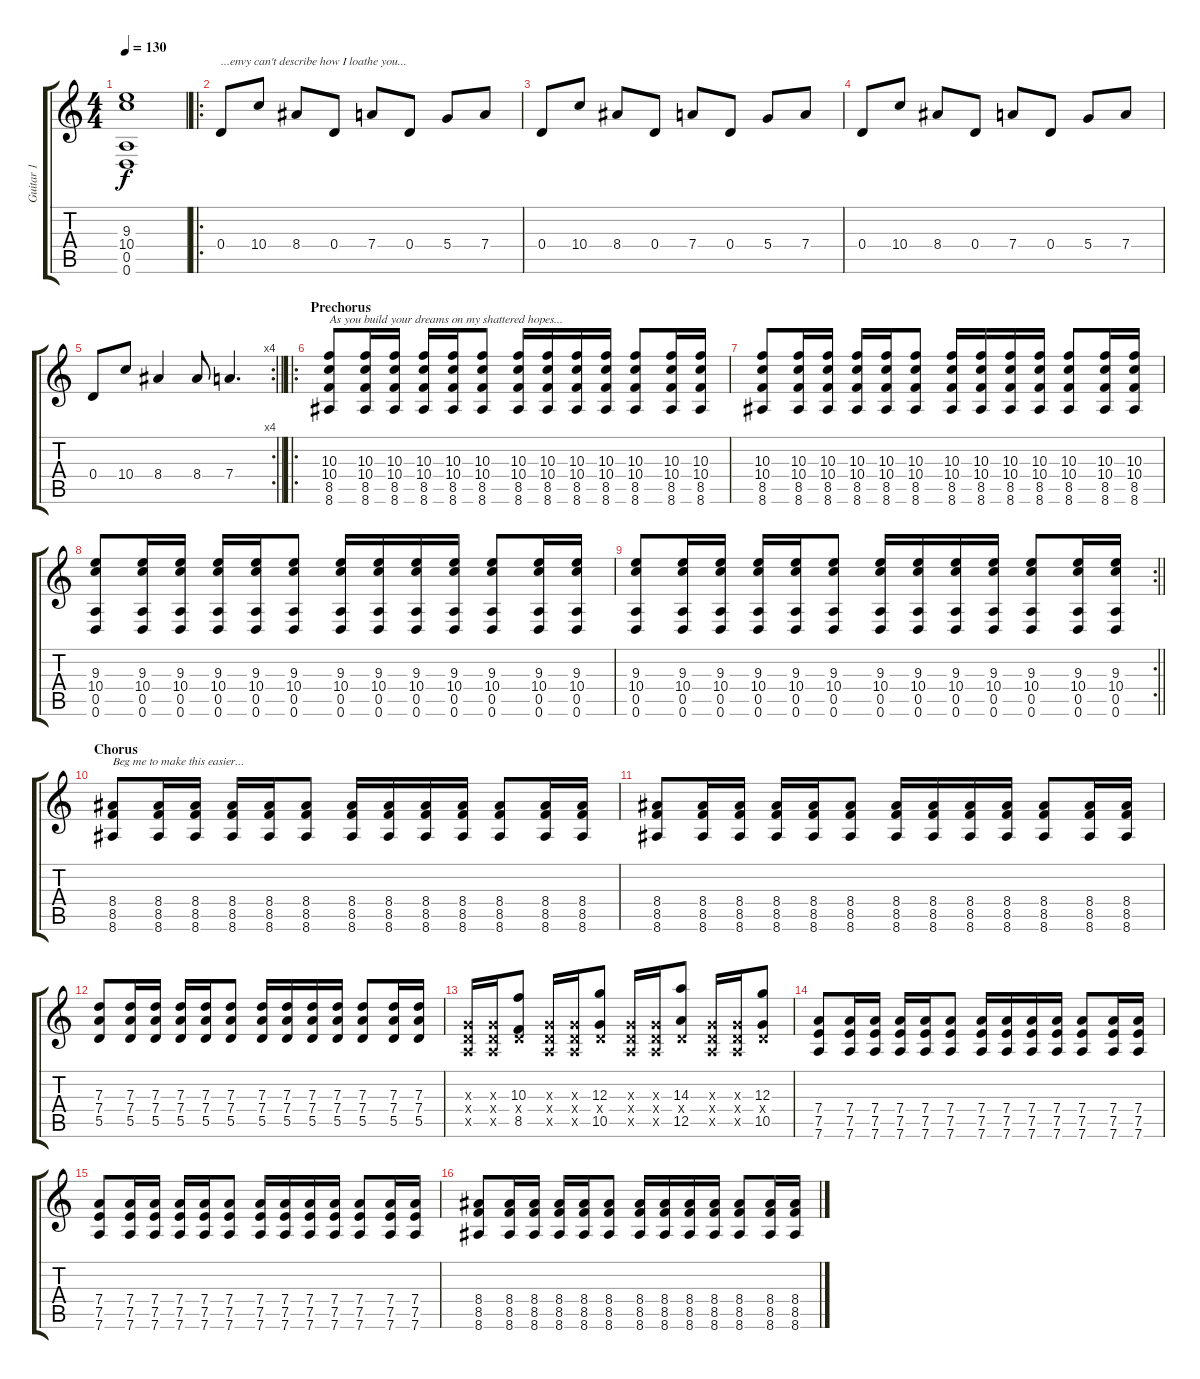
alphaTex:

\track ("Guitar 1" "Guitar 1") {instrument acousticguitarsteel}
\staff {score tabs}
\tuning (E4 B3 G3 D3 A2 D2) {hide}
\ts (4 4)
\tempo 130
\clef g2
\ks c
(9.3{t} 10.4{t} 0.5{t} 0.6{t}).1{dy f} |
\ro
0.4.8{txt "...envy can't describe how I loathe you..."} 10.4.8 8.4.8 0.4.8 7.4.8 0.4.8 5.4.8 7.4.8 |
0.4.8 10.4.8 8.4.8 0.4.8 7.4.8 0.4.8 5.4.8 7.4.8 |
0.4.8 10.4.8 8.4.8 0.4.8 7.4.8 0.4.8 5.4.8 7.4.8 |
\rc 4
\barLineRight lightlight
0.4.8 10.4.8 8.4.4 8.4.8 7.4.4{d} |
\ro
\section ("" "Prechorus")
(10.3 10.4 8.5 8.6).8{txt "As you build your dreams on my shattered hopes..."} (10.3 10.4 8.5 8.6).16 (10.3 10.4 8.5 8.6).16 (10.3 10.4 8.5 8.6).16 (10.3 10.4 8.5 8.6).16 (10.3 10.4 8.5 8.6).8 (10.3 10.4 8.5 8.6).16 (10.3 10.4 8.5 8.6).16 (10.3 10.4 8.5 8.6).16 (10.3 10.4 8.5 8.6).16 (10.3 10.4 8.5 8.6).8 (10.3 10.4 8.5 8.6).16 (10.3 10.4 8.5 8.6).16 |
(10.3 10.4 8.5 8.6).8 (10.3 10.4 8.5 8.6).16 (10.3 10.4 8.5 8.6).16 (10.3 10.4 8.5 8.6).16 (10.3 10.4 8.5 8.6).16 (10.3 10.4 8.5 8.6).8 (10.3 10.4 8.5 8.6).16 (10.3 10.4 8.5 8.6).16 (10.3 10.4 8.5 8.6).16 (10.3 10.4 8.5 8.6).16 (10.3 10.4 8.5 8.6).8 (10.3 10.4 8.5 8.6).16 (10.3 10.4 8.5 8.6).16 |
(9.3 10.4 0.5 0.6).8 (9.3 10.4 0.5 0.6).16 (9.3 10.4 0.5 0.6).16 (9.3 10.4 0.5 0.6).16 (9.3 10.4 0.5 0.6).16 (9.3 10.4 0.5 0.6).8 (9.3 10.4 0.5 0.6).16 (9.3 10.4 0.5 0.6).16 (9.3 10.4 0.5 0.6).16 (9.3 10.4 0.5 0.6).16 (9.3 10.4 0.5 0.6).8 (9.3 10.4 0.5 0.6).16 (9.3 10.4 0.5 0.6).16 |
\rc 2
\barLineRight lightlight
(9.3 10.4 0.5 0.6).8 (9.3 10.4 0.5 0.6).16 (9.3 10.4 0.5 0.6).16 (9.3 10.4 0.5 0.6).16 (9.3 10.4 0.5 0.6).16 (9.3 10.4 0.5 0.6).8 (9.3 10.4 0.5 0.6).16 (9.3 10.4 0.5 0.6).16 (9.3 10.4 0.5 0.6).16 (9.3 10.4 0.5 0.6).16 (9.3 10.4 0.5 0.6).8 (9.3 10.4 0.5 0.6).16 (9.3 10.4 0.5 0.6).16 |
\section ("" "Chorus")
(8.4 8.5 8.6).8{txt "Beg me to make this easier..."} (8.4 8.5 8.6).16 (8.4 8.5 8.6).16 (8.4 8.5 8.6).16 (8.4 8.5 8.6).16 (8.4 8.5 8.6).8 (8.4 8.5 8.6).16 (8.4 8.5 8.6).16 (8.4 8.5 8.6).16 (8.4 8.5 8.6).16 (8.4 8.5 8.6).8 (8.4 8.5 8.6).16 (8.4 8.5 8.6).16 |
(8.4 8.5 8.6).8 (8.4 8.5 8.6).16 (8.4 8.5 8.6).16 (8.4 8.5 8.6).16 (8.4 8.5 8.6).16 (8.4 8.5 8.6).8 (8.4 8.5 8.6).16 (8.4 8.5 8.6).16 (8.4 8.5 8.6).16 (8.4 8.5 8.6).16 (8.4 8.5 8.6).8 (8.4 8.5 8.6).16 (8.4 8.5 8.6).16 |
(7.3 7.4 5.5).8 (7.3 7.4 5.5).16 (7.3 7.4 5.5).16 (7.3 7.4 5.5).16 (7.3 7.4 5.5).16 (7.3 7.4 5.5).8 (7.3 7.4 5.5).16 (7.3 7.4 5.5).16 (7.3 7.4 5.5).16 (7.3 7.4 5.5).16 (7.3 7.4 5.5).8 (7.3 7.4 5.5).16 (7.3 7.4 5.5).16 |
(0.3{x} 0.4{x} 0.5{x}).16 (0.3{x} 0.4{x} 0.5{x}).16 (10.3 0.4{x} 8.5).8 (0.3{x} 0.4{x} 0.5{x}).16 (0.3{x} 0.4{x} 0.5{x}).16 (12.3 0.4{x} 10.5).8 (0.3{x} 0.4{x} 0.5{x}).16 (0.3{x} 0.4{x} 0.5{x}).16 (14.3 0.4{x} 12.5).8 (0.3{x} 0.4{x} 0.5{x}).16 (0.3{x} 0.4{x} 0.5{x}).16 (12.3 0.4{x} 10.5).8 |
(7.4 7.5 7.6).8 (7.4 7.5 7.6).16 (7.4 7.5 7.6).16 (7.4 7.5 7.6).16 (7.4 7.5 7.6).16 (7.4 7.5 7.6).8 (7.4 7.5 7.6).16 (7.4 7.5 7.6).16 (7.4 7.5 7.6).16 (7.4 7.5 7.6).16 (7.4 7.5 7.6).8 (7.4 7.5 7.6).16 (7.4 7.5 7.6).16 |
(7.4 7.5 7.6).8 (7.4 7.5 7.6).16 (7.4 7.5 7.6).16 (7.4 7.5 7.6).16 (7.4 7.5 7.6).16 (7.4 7.5 7.6).8 (7.4 7.5 7.6).16 (7.4 7.5 7.6).16 (7.4 7.5 7.6).16 (7.4 7.5 7.6).16 (7.4 7.5 7.6).8 (7.4 7.5 7.6).16 (7.4 7.5 7.6).16 |
(8.4 8.5 8.6).8 (8.4 8.5 8.6).16 (8.4 8.5 8.6).16 (8.4 8.5 8.6).16 (8.4 8.5 8.6).16 (8.4 8.5 8.6).8 (8.4 8.5 8.6).16 (8.4 8.5 8.6).16 (8.4 8.5 8.6).16 (8.4 8.5 8.6).16 (8.4 8.5 8.6).8 (8.4 8.5 8.6).16 (8.4 8.5 8.6).16
